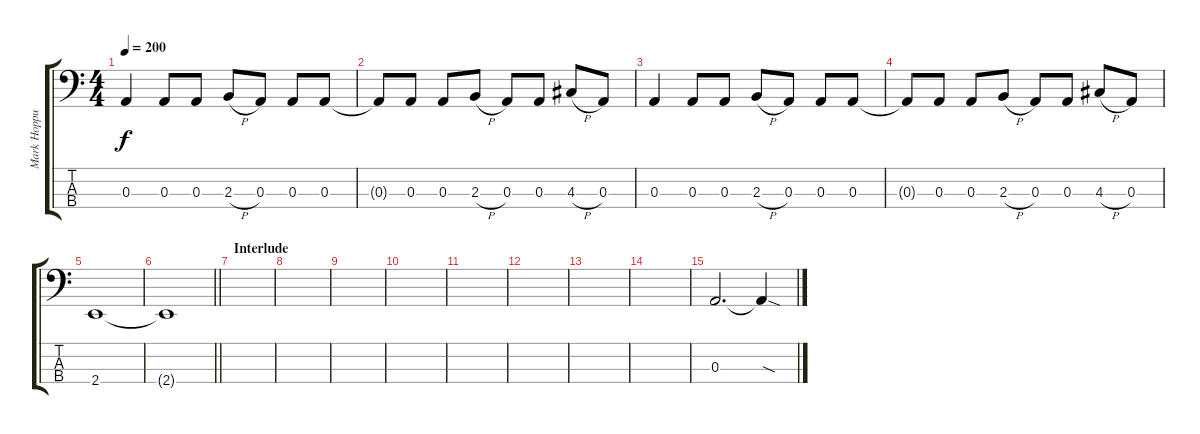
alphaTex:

\track ("Mark Hoppus - Bass" "Mark Hoppu") {instrument electricbasspick}
\staff {score tabs}
\tuning (G2 D2 A1 D1) {hide}
\ts (4 4)
\tempo 200
\clef f4
\ks c
0.3.4{dy f} 0.3.8 0.3.8 2.3{h}.8 0.3.8 0.3.8 0.3.8 |
0.3{t}.8 0.3.8 0.3.8 2.3{h}.8 0.3.8 0.3.8 4.3{h}.8 0.3.8 |
0.3.4 0.3.8 0.3.8 2.3{h}.8 0.3.8 0.3.8 0.3.8 |
0.3{t}.8 0.3.8 0.3.8 2.3{h}.8 0.3.8 0.3.8 4.3{h}.8 0.3.8 |
2.4.1 |
\barLineRight lightlight
2.4{t}.1 |
\section ("" "Interlude")
|
|
|
|
|
|
|
|
0.3.2{d volume 13 instrument lead2sawtooth} 0.3{sod t}.4
